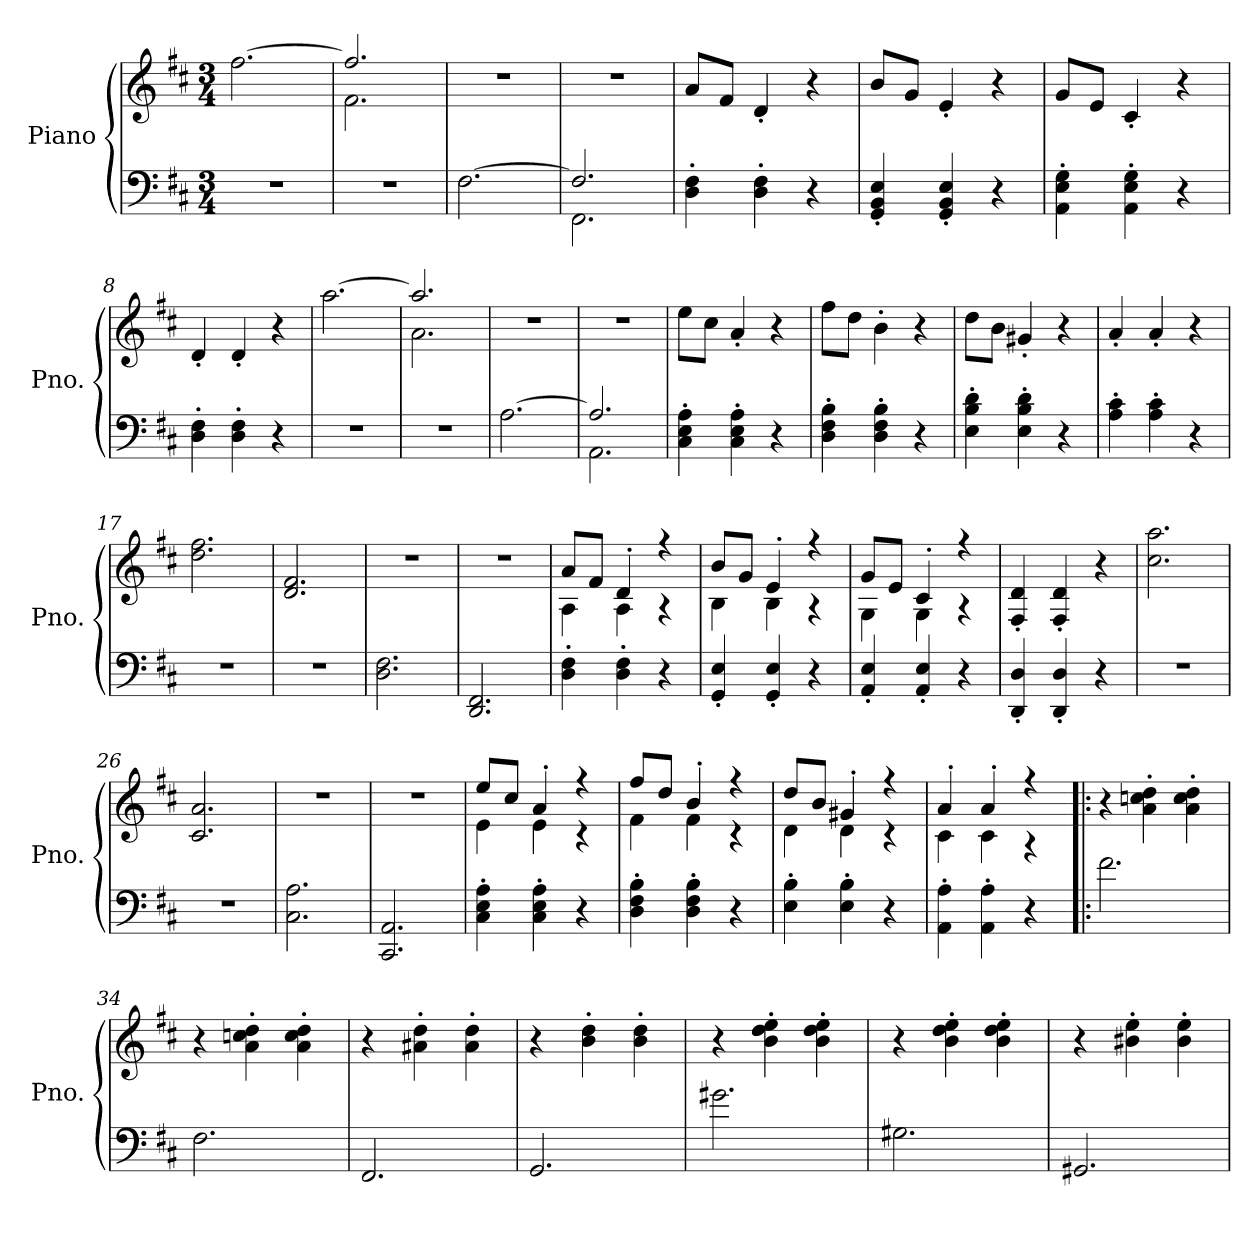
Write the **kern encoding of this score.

**kern	**kern
*part1	*part1
*staff2	*staff1
*I"Piano	*
*I'Pno.	*
*clefF4	*clefG2
*k[f#c#]	*k[f#c#]
*M3/4	*M3/4
*MM260	*MM260
=1	=1
2.r	[2.ff#\
=2	=2
*	*^
2.r	2.ff#/]	2.f#\
*	*v	*v
=3	=3
[2.F#\	2.r
=4	=4
*^	*
2.F#/]	2.FF#\	2.r
*v	*v	*
=5	=5
4D\' 4F#\'	8a/L
.	8f#/J
4D\' 4F#\'	4d'/
4r	4r
=6	=6
4GG/' 4BB/' 4E/'	8b/L
.	8g/J
4GG/' 4BB/' 4E/'	4e'/
4r	4r
=7	=7
4AA\' 4E\' 4G\'	8g/L
.	8e/J
4AA\' 4E\' 4G\'	4c#'/
4r	4r
=8	=8
4D\' 4F#\'	4d'/
4D\' 4F#\'	4d'/
4r	4r
=9	=9
2.r	[2.aa\
!!LO:LB:g=z
=10	=10
*	*^
2.r	2.aa/]	2.a\
*	*v	*v
=11	=11
[2.A\	2.r
=12	=12
*^	*
2.A/]	2.AA\	2.r
*v	*v	*
=13	=13
4C#\' 4E\' 4A\'	8ee\L
.	8cc#\J
4C#\' 4E\' 4A\'	4a'/
4r	4r
=14	=14
4D\' 4F#\' 4B\'	8ff#\L
.	8dd\J
4D\' 4F#\' 4B\'	4b'\
4r	4r
=15	=15
4E\' 4B\' 4d\'	8dd\L
.	8b\J
4E\' 4B\' 4d\'	4g#X'/
4r	4r
=16	=16
4A\' 4c#\'	4a'/
4A\' 4c#\'	4a'/
4r	4r
=17	=17
2.r	2.dd\ 2.ff#\
=18	=18
2.r	2.d/ 2.f#/
!!LO:LB:g=z
=19	=19
2.D\ 2.F#\	2.r
=20	=20
2.DD/ 2.FF#/	2.r
=21	=21
*	*^
4D\' 4F#\'	8a/L	4A\
.	8f#/J	.
4D\' 4F#\'	4d'/	4A\
4r	4r	4r
=22	=22	=22
4GG/' 4E/'	8b/L	4B\
.	8g/J	.
4GG/' 4E/'	4e'/	4B\
4r	4r	4r
=23	=23	=23
4AA/' 4E/'	8g/L	4G\
.	8e/J	.
4AA/' 4E/'	4c#'/	4G\
4r	4r	4r
*	*v	*v
=24	=24
4DD/' 4D/'	4F#/' 4d/'
4DD/' 4D/'	4F#/' 4d/'
4r	4r
=25	=25
2.r	2.cc#\ 2.aa\
=26	=26
2.r	2.c#/ 2.a/
=27	=27
2.C#\ 2.A\	2.r
=28	=28
2.CC#/ 2.AA/	2.r
!!LO:LB:g=z
=29	=29
*	*^
4C#\' 4E\' 4A\'	8ee/L	4e\
.	8cc#/J	.
4C#\' 4E\' 4A\'	4a'/	4e\
4r	4r	4r
=30	=30	=30
4D\' 4F#\' 4B\'	8ff#/L	4f#\
.	8dd/J	.
4D\' 4F#\' 4B\'	4b'/	4f#\
4r	4r	4r
=31	=31	=31
4E\' 4B\'	8dd/L	4d\
.	8b/J	.
4E\' 4B\'	4g#X'/	4d\
4r	4r	4r
=32	=32	=32
4AA\' 4A\'	4a'/	4c#\
4AA\' 4A\'	4a'/	4c#\
4r	4r	4r
*	*v	*v
=33!|:	=33!|:
2.f#\	4r
.	4a\' 4ccn\' 4dd\'
.	4a\' 4cc\' 4dd\'
=34	=34
2.F#\	4r
.	4a\' 4ccn\' 4dd\'
.	4a\' 4cc\' 4dd\'
=35	=35
2.FF#/	4r
.	4a#X\' 4dd\'
.	4a#\' 4dd\'
=36	=36
2.GG/	4r
.	4b\' 4dd\'
.	4b\' 4dd\'
!!LO:LB:g=z
=37	=37
2.g#X\	4r
.	4b\' 4dd\' 4ee\'
.	4b\' 4dd\' 4ee\'
=38	=38
2.G#X\	4r
.	4b\' 4dd\' 4ee\'
.	4b\' 4dd\' 4ee\'
=39	=39
2.GG#X/	4r
.	4b#X\' 4ee\'
.	4b#\' 4ee\'
=	=
*-	*-
